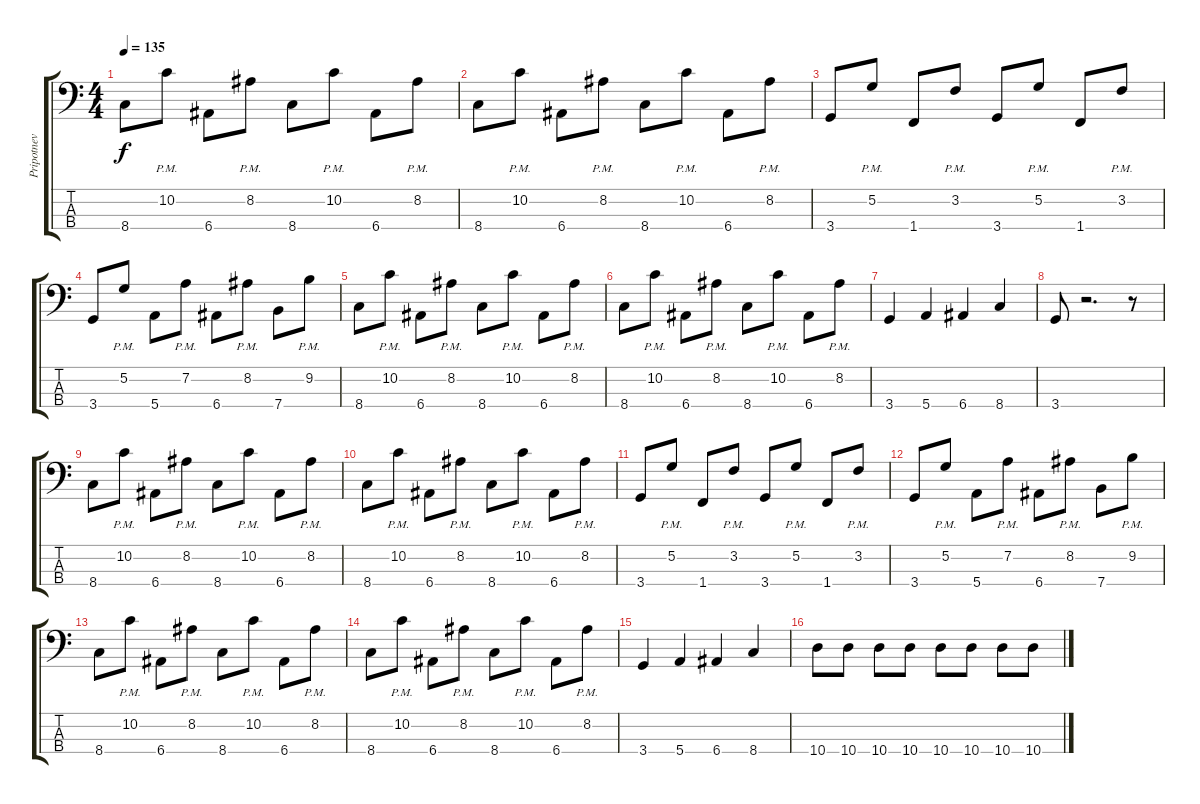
\track ("Pripotnev (bass guitar)" "Pripotnev ") {instrument electricbasspick}
\staff {score tabs}
\tuning (G2 D2 A1 E1) {hide}
\ts (4 4)
\tempo 135
\clef f4
\ks c
8.4.8{dy f} 10.2{pm}.8 6.4.8 8.2{pm}.8 8.4.8 10.2{pm}.8 6.4.8 8.2{pm}.8 |
8.4.8 10.2{pm}.8 6.4.8 8.2{pm}.8 8.4.8 10.2{pm}.8 6.4.8 8.2{pm}.8 |
3.4.8 5.2{pm}.8 1.4.8 3.2{pm}.8 3.4.8 5.2{pm}.8 1.4.8 3.2{pm}.8 |
3.4.8 5.2{pm}.8 5.4.8 7.2{pm}.8 6.4.8 8.2{pm}.8 7.4.8 9.2{pm}.8 |
8.4.8 10.2{pm}.8 6.4.8 8.2{pm}.8 8.4.8 10.2{pm}.8 6.4.8 8.2{pm}.8 |
8.4.8 10.2{pm}.8 6.4.8 8.2{pm}.8 8.4.8 10.2{pm}.8 6.4.8 8.2{pm}.8 |
3.4.4 5.4.4 6.4.4 8.4.4 |
3.4.8 r.2{d} r.8 |
8.4.8 10.2{pm}.8 6.4.8 8.2{pm}.8 8.4.8 10.2{pm}.8 6.4.8 8.2{pm}.8 |
8.4.8 10.2{pm}.8 6.4.8 8.2{pm}.8 8.4.8 10.2{pm}.8 6.4.8 8.2{pm}.8 |
3.4.8 5.2{pm}.8 1.4.8 3.2{pm}.8 3.4.8 5.2{pm}.8 1.4.8 3.2{pm}.8 |
3.4.8 5.2{pm}.8 5.4.8 7.2{pm}.8 6.4.8 8.2{pm}.8 7.4.8 9.2{pm}.8 |
8.4.8 10.2{pm}.8 6.4.8 8.2{pm}.8 8.4.8 10.2{pm}.8 6.4.8 8.2{pm}.8 |
8.4.8 10.2{pm}.8 6.4.8 8.2{pm}.8 8.4.8 10.2{pm}.8 6.4.8 8.2{pm}.8 |
3.4.4 5.4.4 6.4.4 8.4.4 |
10.4.8 10.4.8 10.4.8 10.4.8 10.4.8 10.4.8 10.4.8 10.4.8
